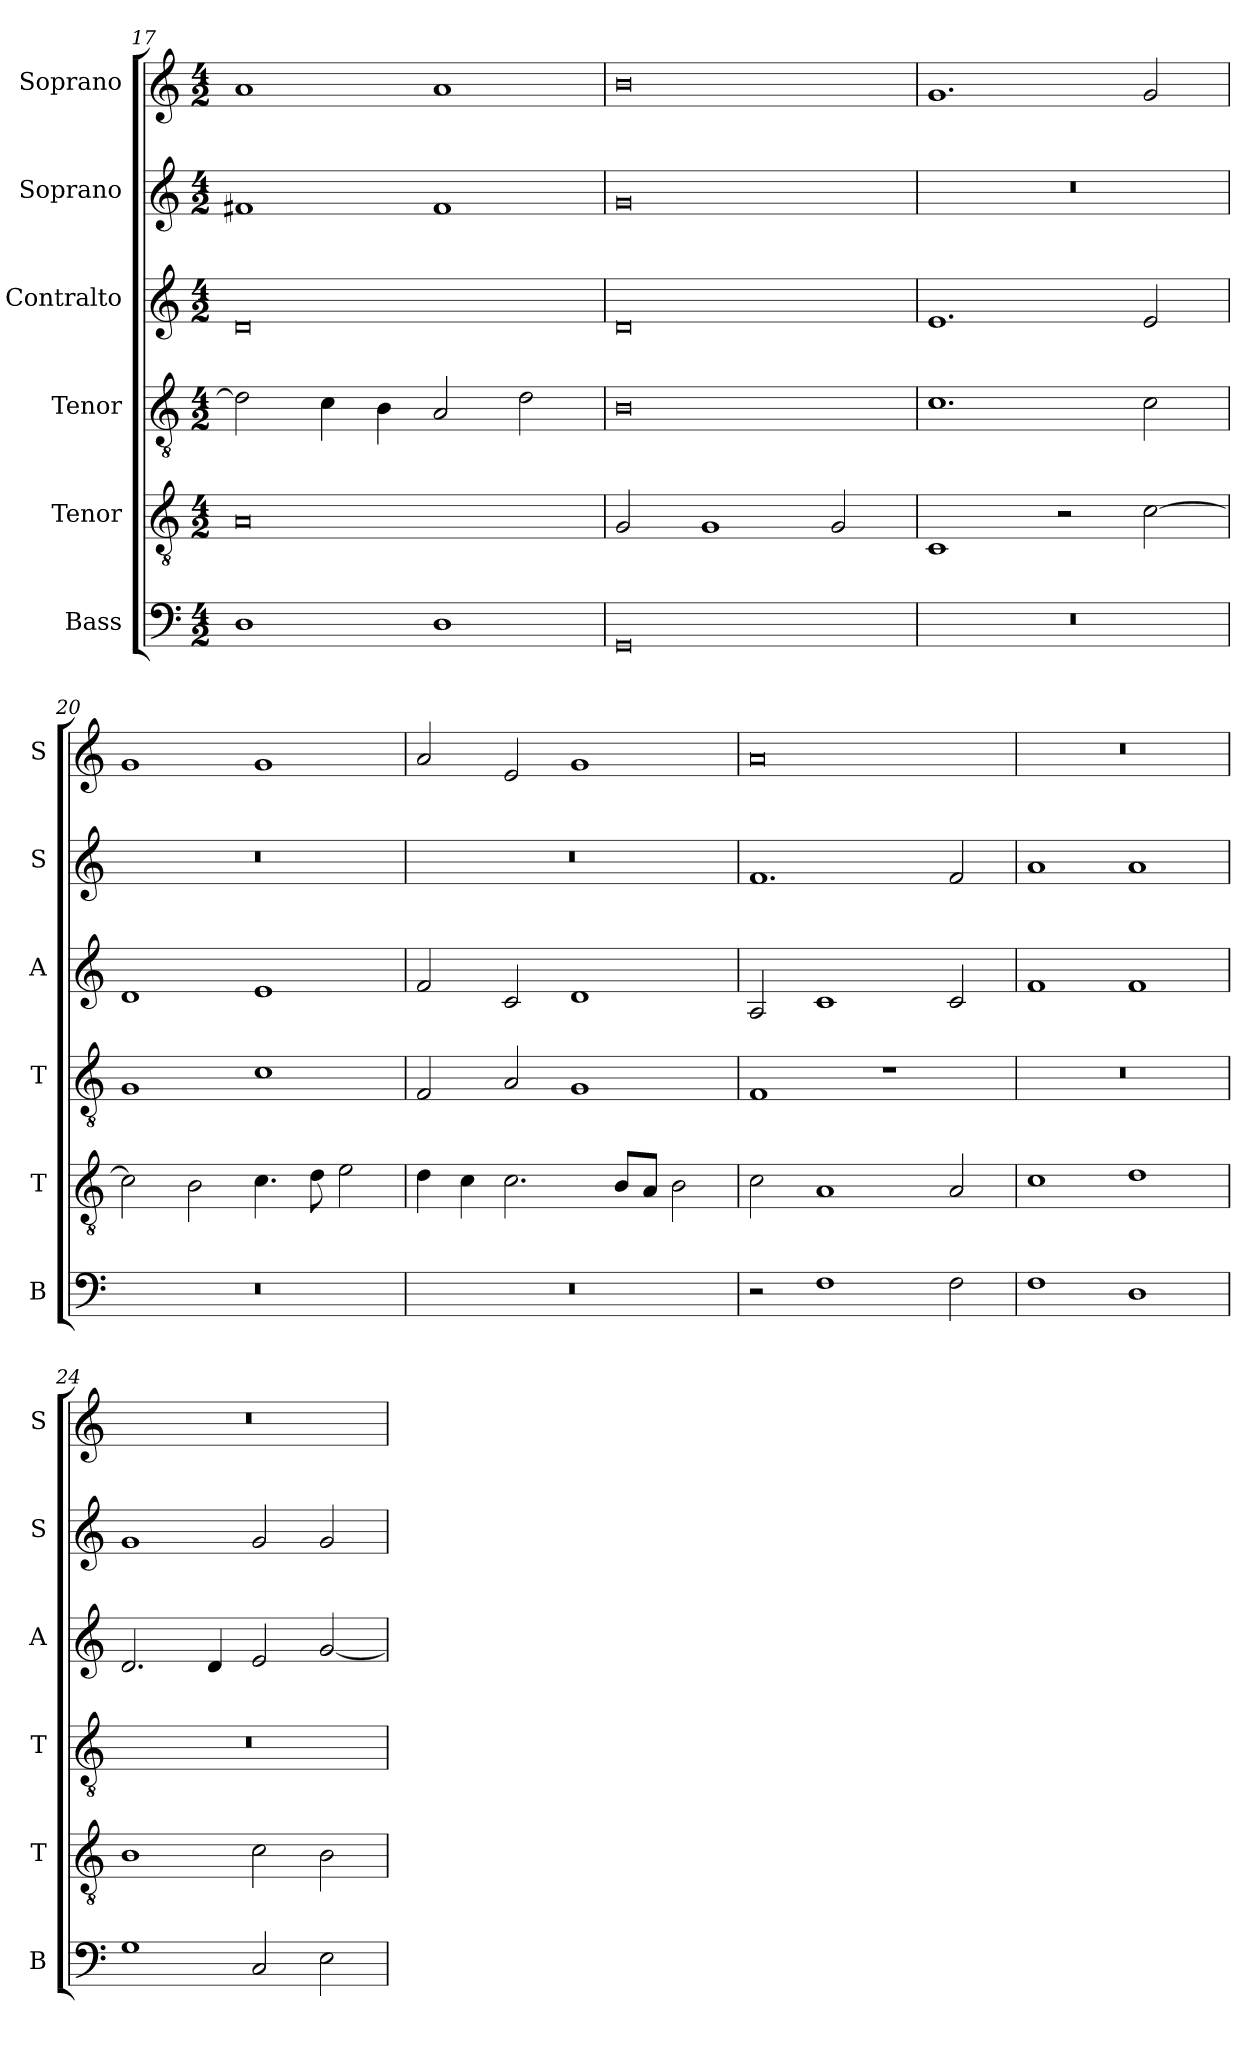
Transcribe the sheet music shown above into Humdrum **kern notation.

**kern	**kern	**kern	**kern	**kern	**kern
*part6	*part5	*part4	*part3	*part2	*part1
*staff6	*staff5	*staff4	*staff3	*staff2	*staff1
*I"Bass	*I"Tenor	*I"Tenor	*I"Contralto	*I"Soprano	*I"Soprano
*I'B	*I'T	*I'T	*I'A	*I'S	*I'S
*clefF4	*clefGv2	*clefGv2	*clefG2	*clefG2	*clefG2
*k[]	*k[]	*k[]	*k[]	*k[]	*k[]
*G:mix	*G:mix	*G:mix	*G:mix	*G:mix	*G:mix
*M4/2	*M4/2	*M4/2	*M4/2	*M4/2	*M4/2
=17	=17	=17	=17	=17	=17
1D	0A	2d]	0d	1f#X	1a
.	.	4c	.	.	.
.	.	4B	.	.	.
1D	.	2A	.	1f#	1a
.	.	2d	.	.	.
=18	=18	=18	=18	=18	=18
0GG	2G	0B	0d	0g	0b
.	1G	.	.	.	.
.	2G	.	.	.	.
=19	=19	=19	=19	=19	=19
0r	1C	1.c	1.e	0r	1.g
.	2r	.	.	.	.
.	[2c	2c	2e	.	2g
=20	=20	=20	=20	=20	=20
0r	2c]	1G	1d	0r	1g
.	2B	.	.	.	.
.	4.c	1c	1e	.	1g
.	8d	.	.	.	.
.	2e	.	.	.	.
=21	=21	=21	=21	=21	=21
0r	4d	2F	2f	0r	2a
.	4c	.	.	.	.
.	2.c	2A	2c	.	2e
.	.	1G	1d	.	1g
.	8B/L	.	.	.	.
.	8A/J	.	.	.	.
.	2B	.	.	.	.
=22	=22	=22	=22	=22	=22
2r	2c	1F	2A	1.f	0a
1F	1A	.	1c	.	.
.	.	1r	.	.	.
2F	2A	.	2c	2f	.
=23	=23	=23	=23	=23	=23
1F	1c	0r	1f	1a	0r
1D	1d	.	1f	1a	.
=24	=24	=24	=24	=24	=24
1G	1B	0r	2.d	1g	0r
.	.	.	4d	.	.
2C	2c	.	2e	2g	.
2E	2B	.	[2g	2g	.
=	=	=	=	=	=
*-	*-	*-	*-	*-	*-
